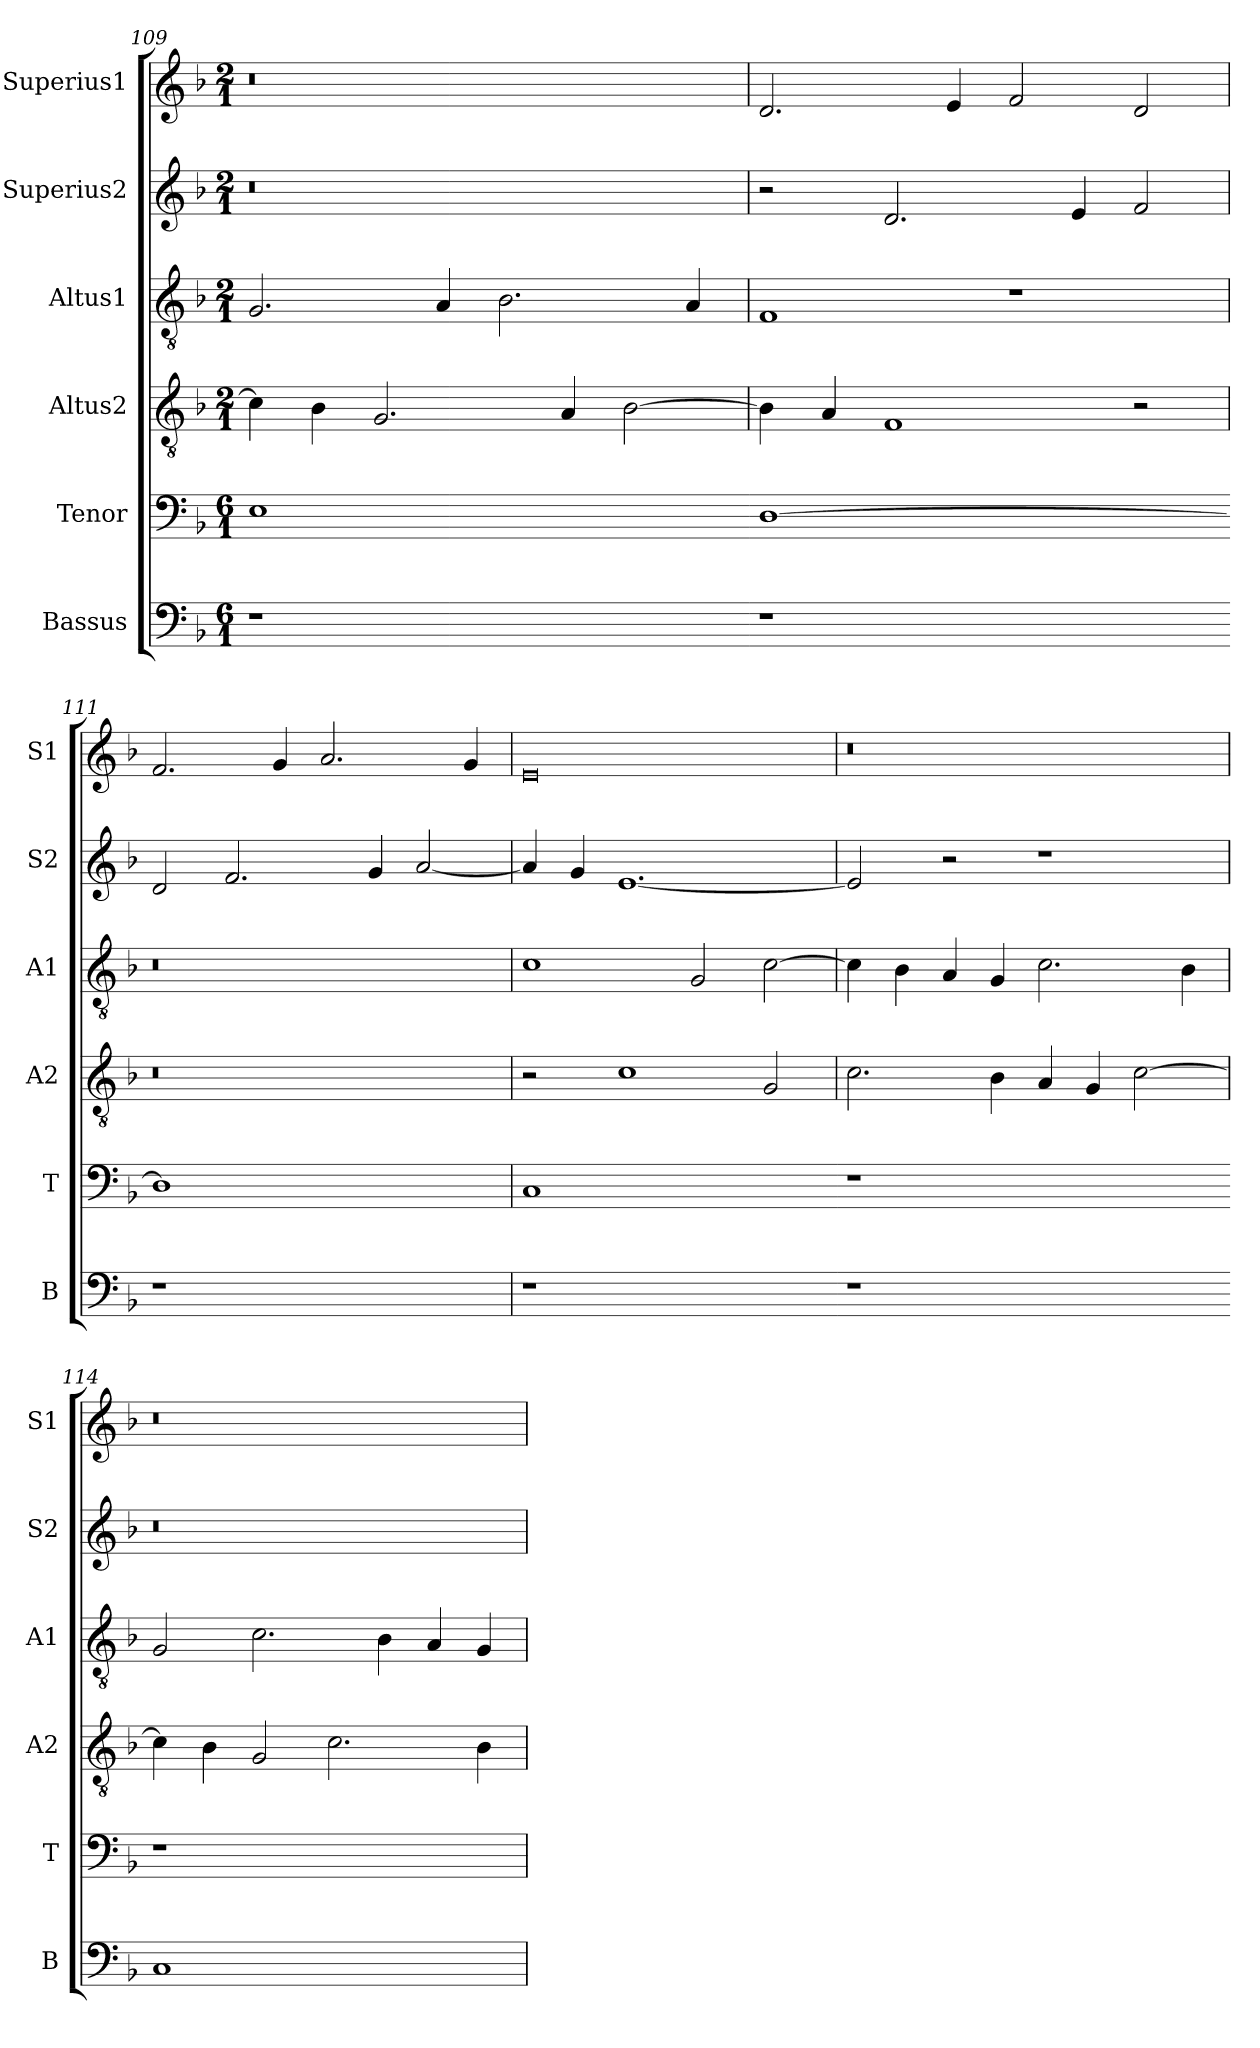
**kern	**kern	**kern	**kern	**kern	**kern
*part6	*part5	*part4	*part3	*part2	*part1
*staff6	*staff5	*staff4	*staff3	*staff2	*staff1
*I"Bassus	*I"Tenor	*I"Altus2	*I"Altus1	*I"Superius2	*I"Superius1
*I'B	*I'T	*I'A2	*I'A1	*I'S2	*I'S1
*clefF4	*clefF4	*clefGv2	*clefGv2	*clefG2	*clefG2
*k[b-]	*k[b-]	*k[b-]	*k[b-]	*k[b-]	*k[b-]
*M6/1	*M6/1	*M2/1	*M2/1	*M2/1	*M2/1
=109	=109	=109	=109	=109	=109
!LO:N:vis=1	!LO:N:vis=1	!	!	!	!
0r	0E	4c\]	2.G/	0r	0r
.	.	4B-\	.	.	.
.	.	2.G/	.	.	.
.	.	.	4A/	.	.
.	.	.	2.B-\	.	.
.	.	4A/	.	.	.
.	.	[2B-\	.	.	.
.	.	.	4A/	.	.
=110-	=110-	=110	=110	=110	=110
!LO:N:vis=1	!LO:N:vis=1	!	!	!	!
0r	[0D	4B-\]	1F	2r	2.d/
.	.	4A/	.	.	.
.	.	1F	.	2.d/	.
.	.	.	.	.	4e/
.	.	.	1r	.	2f/
.	.	.	.	4e/	.
.	.	2r	.	2f/	2d/
=111-	=111-	=111	=111	=111	=111
!LO:N:vis=1	!LO:N:vis=1	!	!	!	!
0r	0D]	0r	0r	2d/	2.f/
.	.	.	.	2.f/	.
.	.	.	.	.	4g/
.	.	.	.	.	2.a/
.	.	.	.	4g/	.
.	.	.	.	[2a/	.
.	.	.	.	.	4g/
=112	=112	=112	=112	=112	=112
!LO:N:vis=1	!LO:N:vis=1	!	!	!	!
0r	0C	2r	1c	4a/]	0e
.	.	.	.	4g/	.
.	.	1c	.	[1.e	.
.	.	.	2G/	.	.
.	.	2G/	[2c\	.	.
=113-	=113-	=113	=113	=113	=113
!LO:N:vis=1	!LO:N:vis=1	!	!	!	!
0r	0r	2.c\	4c\]	2e/]	0r
.	.	.	4B-\	.	.
.	.	.	4A/	2r	.
.	.	4B-\	4G/	.	.
.	.	4A/	2.c\	1r	.
.	.	4G/	.	.	.
.	.	[2c\	.	.	.
.	.	.	4B-\	.	.
=114-	=114-	=114	=114	=114	=114
!LO:N:vis=1	!LO:N:vis=1	!	!	!	!
0C	0r	4c\]	2G/	0r	0r
.	.	4B-\	.	.	.
.	.	2G/	2.c\	.	.
.	.	2.c\	.	.	.
.	.	.	4B-\	.	.
.	.	.	4A/	.	.
.	.	4B-\	4G/	.	.
=	=	=	=	=	=
*-	*-	*-	*-	*-	*-
